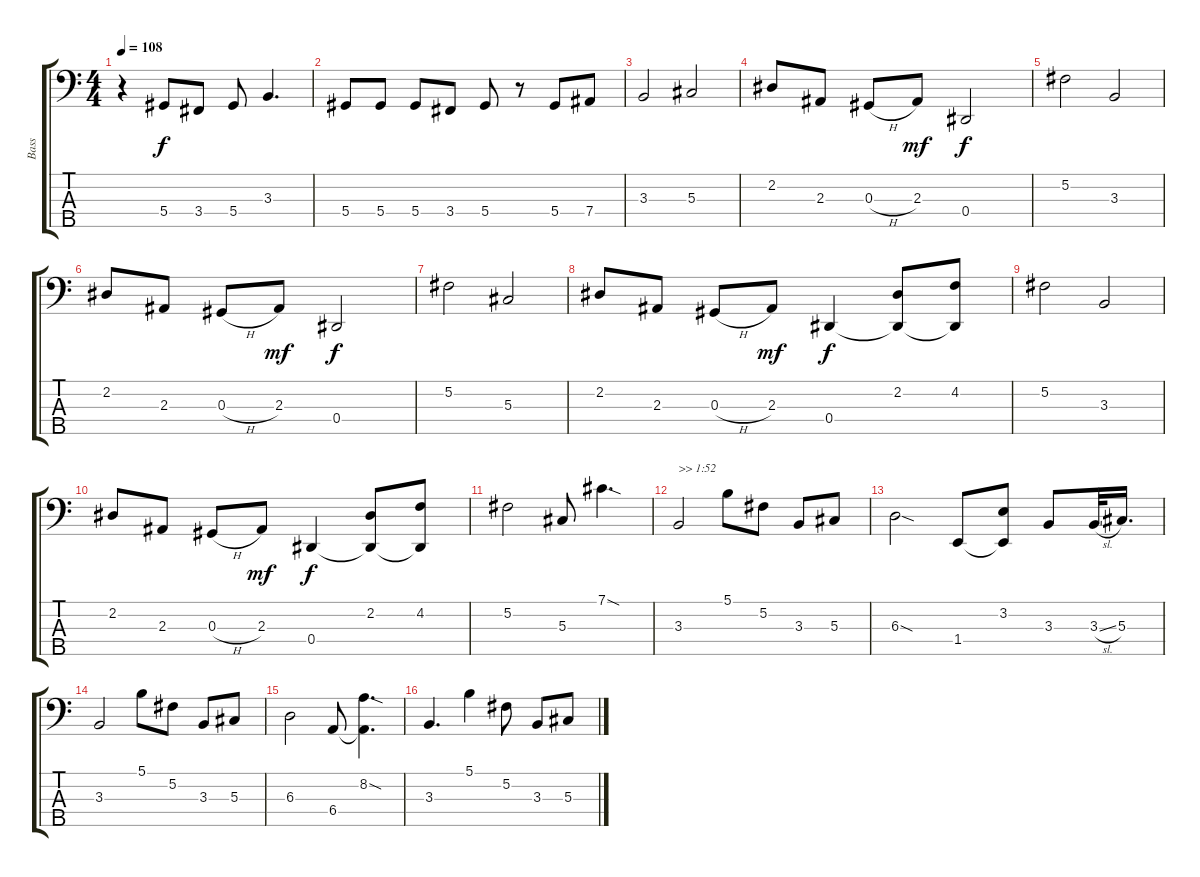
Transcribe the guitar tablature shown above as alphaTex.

\track ("Bass" "Bass") {instrument electricbassfinger}
\staff {score tabs}
\tuning (Gb2 Db2 Ab1 Eb1 Bb0) {hide}
\ts (4 4)
\tempo 108
\clef f4
\ks c
r.4{dy f} 5.4.8 3.4.8 5.4.8 3.3.4{d} |
5.4.8 5.4.8 5.4.8 3.4.8 5.4.8 r.8 5.4.8 7.4.8 |
3.3.2 5.3.2 |
2.2.8 2.3.8 0.3{h}.8 2.3.8{dy mf} 0.4.2{dy f} |
5.2.2 3.3.2 |
2.2.8 2.3.8 0.3{h}.8 2.3.8{dy mf} 0.4.2{dy f} |
5.2.2 5.3.2 |
2.2.8 2.3.8 0.3{h}.8 2.3.8{dy mf} 0.4.4{dy f} (2.2 0.4{t}).8 (4.2 0.4{t}).8 |
5.2.2 3.3.2 |
2.2.8 2.3.8 0.3{h}.8 2.3.8{dy mf} 0.4.4{dy f} (2.2 0.4{t}).8 (4.2 0.4{t}).8 |
5.2.2 5.3.8 7.1{sod}.4{d} |
3.3.2{txt ">> 1:52"} 5.1.8 5.2.8 3.3.8 5.3.8 |
6.3{sod}.2 1.4.8 (3.2 1.4{t}).8 3.3.8 3.3{sl}.32 5.3.16{d} |
3.3.2 5.1.8 5.2.8 3.3.8 5.3.8 |
6.3.2 6.4.8 (8.2{sod} 6.4{t}).4{d} |
3.3.4{d} 5.1.4 5.2.8 3.3.8 5.3.8
